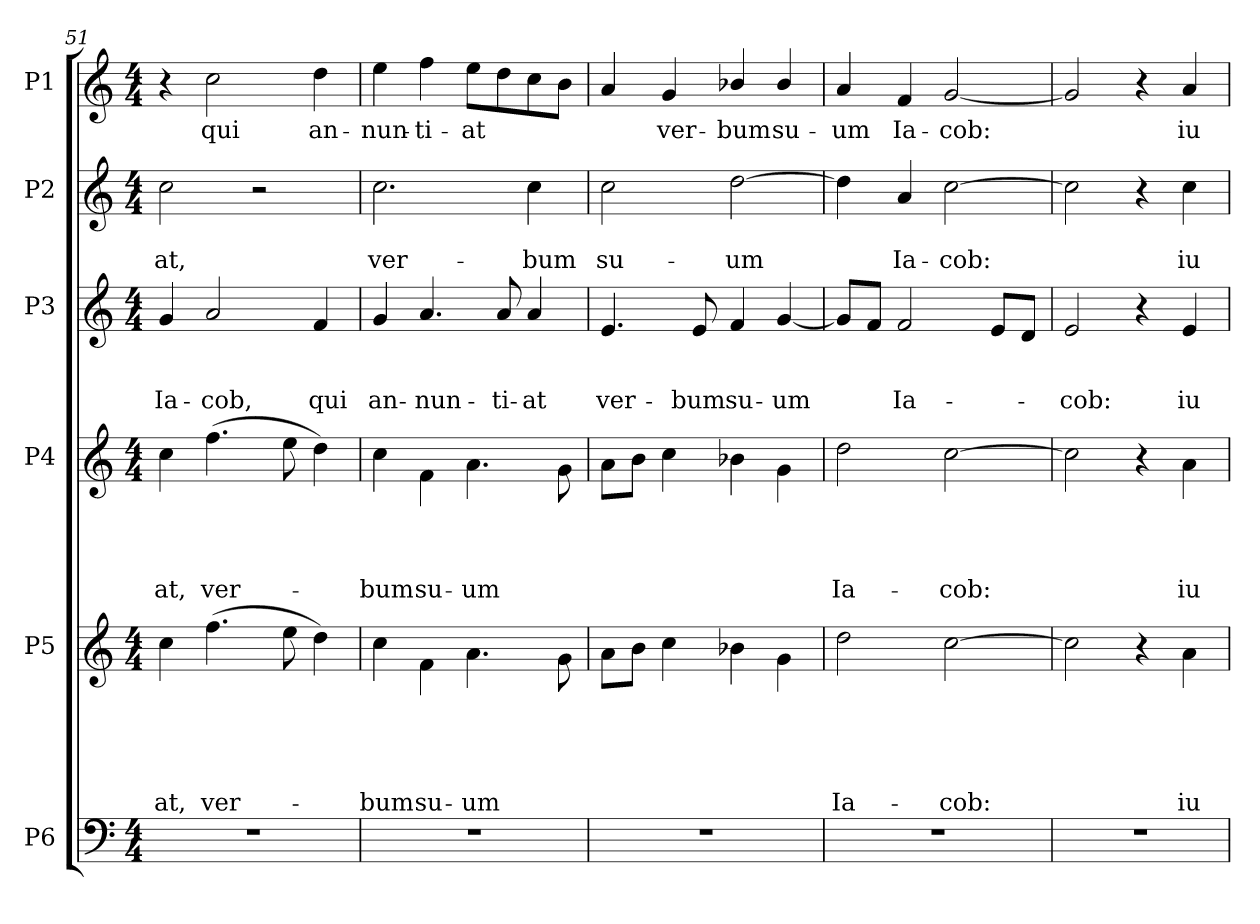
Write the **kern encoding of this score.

**kern	**kern	**text	**text	**text	**text	**text	**kern	**text	**text	**text	**text	**kern	**text	**text	**text	**kern	**text	**text	**kern	**text
*part6	*part5	*part5	*part5	*part5	*part5	*part5	*part4	*part4	*part4	*part4	*part4	*part3	*part3	*part3	*part3	*part2	*part2	*part2	*part1	*part1
*staff6	*staff5	*staff5	*staff5	*staff5	*staff5	*staff5	*staff4	*staff4	*staff4	*staff4	*staff4	*staff3	*staff3	*staff3	*staff3	*staff2	*staff2	*staff2	*staff1	*staff1
*I"P6	*I"P5	*	*	*	*	*	*I"P4	*	*	*	*	*I"P3	*	*	*	*I"P2	*	*	*I"P1	*
*clefF4	*clefG2	*	*	*	*	*	*clefG2	*	*	*	*	*clefG2	*	*	*	*clefG2	*	*	*clefG2	*
*	*ITrd7c12	*	*	*	*	*	*ITrd7c12	*	*	*	*	*	*	*	*	*	*	*	*	*
*k[]	*k[]	*	*	*	*	*	*k[]	*	*	*	*	*k[]	*	*	*	*k[]	*	*	*k[]	*
*C:	*C:	*	*	*	*	*	*C:	*	*	*	*	*C:	*	*	*	*C:	*	*	*C:	*
*M4/4	*M4/4	*	*	*	*	*	*M4/4	*	*	*	*	*M4/4	*	*	*	*M4/4	*	*	*M4/4	*
=51	=51	=51	=51	=51	=51	=51	=51	=51	=51	=51	=51	=51	=51	=51	=51	=51	=51	=51	=51	=51
!	!	!	!	!	!	!LO:LY:b	!	!	!	!	!LO:LY:b	!	!	!	!LO:LY:b	!	!	!LO:LY:b	!	!
1r	4c\	.	.	.	.	-at,	4c\	.	.	.	-at,	4g/	.	.	Ia-	2cc\	.	-at,	4r	.
!	!	!	!	!	!	!LO:LY:b	!	!	!	!	!LO:LY:b	!	!	!	!LO:LY:b	!	!	!	!	!LO:LY:b
.	(>4.f\	.	.	.	.	ver-	(>4.f\	.	.	.	ver-	2a/	.	.	-cob,	.	.	.	2cc\	qui
.	.	.	.	.	.	.	.	.	.	.	.	.	.	.	.	2r	.	.	.	.
.	8e\	.	.	.	.	.	8e\	.	.	.	.	.	.	.	.	.	.	.	.	.
!	!	!	!	!	!	!	!	!	!	!	!	!	!	!	!LO:LY:b	!	!	!	!	!LO:LY:b
.	4d\)	.	.	.	.	.	4d\)	.	.	.	.	4f/	.	.	qui	.	.	.	4dd\	an-
=52	=52	=52	=52	=52	=52	=52	=52	=52	=52	=52	=52	=52	=52	=52	=52	=52	=52	=52	=52	=52
!	!	!	!	!	!	!LO:LY:b	!	!	!	!	!LO:LY:b	!	!	!	!LO:LY:b	!	!	!LO:LY:b	!	!LO:LY:b
1r	4c\	.	.	.	.	-bum	4c\	.	.	.	-bum	4g/	.	.	an-	2.cc\	.	ver-	4ee\	-nun-
!	!	!	!	!	!	!LO:LY:b	!	!	!	!	!LO:LY:b	!	!	!	!LO:LY:b	!	!	!	!	!LO:LY:b
.	4F\	.	.	.	.	su-	4F\	.	.	.	su-	4.a/	.	.	-nun-	.	.	.	4ff\	-ti-
!	!	!	!	!	!	!LO:LY:b	!	!	!	!	!LO:LY:b	!	!	!	!	!	!	!	!	!LO:LY:b
.	4.A\	.	.	.	.	-um	4.A\	.	.	.	-um	.	.	.	.	.	.	.	8ee\L	-at
!	!	!	!	!	!	!	!	!	!	!	!	!	!	!	!LO:LY:b	!	!	!	!	!
.	.	.	.	.	.	.	.	.	.	.	.	8a/	.	.	-ti-	.	.	.	8dd\	.
!	!	!	!	!	!	!	!	!	!	!	!	!	!	!	!LO:LY:b	!	!	!LO:LY:b	!	!
.	.	.	.	.	.	.	.	.	.	.	.	4a/	.	.	-at	4cc\	.	-bum	8cc\	.
.	8G\	.	.	.	.	.	8G\	.	.	.	.	.	.	.	.	.	.	.	8b\J	.
=53	=53	=53	=53	=53	=53	=53	=53	=53	=53	=53	=53	=53	=53	=53	=53	=53	=53	=53	=53	=53
!	!	!	!	!	!	!	!	!	!	!	!	!	!	!	!LO:LY:b	!	!	!LO:LY:b	!	!
1r	8A\L	.	.	.	.	.	8A\L	.	.	.	.	4.e/	.	.	ver-	2cc\	.	su-	4a/	.
.	8B\J	.	.	.	.	.	8B\J	.	.	.	.	.	.	.	.	.	.	.	.	.
!	!	!	!	!	!	!	!	!	!	!	!	!	!	!	!	!	!	!	!	!LO:LY:b
.	4c\	.	.	.	.	.	4c\	.	.	.	.	.	.	.	.	.	.	.	4g/	ver-
!	!	!	!	!	!	!	!	!	!	!	!	!	!	!	!LO:LY:b	!	!	!	!	!
.	.	.	.	.	.	.	.	.	.	.	.	8e/	.	.	-bum	.	.	.	.	.
!	!	!	!	!	!	!	!	!	!	!	!	!	!	!	!LO:LY:b	!	!	!LO:LY:b	!	!LO:LY:b
.	4B-X\	.	.	.	.	.	4B-X\	.	.	.	.	4f/	.	.	su-	[>2dd\	.	-um	4b-X/	-bum
!	!	!	!	!	!	!	!	!	!	!	!	!	!	!	!LO:LY:b	!	!	!	!	!LO:LY:b
.	4G\	.	.	.	.	.	4G\	.	.	.	.	[<4g/	.	.	-um	.	.	.	4b-/	su-
!!LO:LB:g=z
=54	=54	=54	=54	=54	=54	=54	=54	=54	=54	=54	=54	=54	=54	=54	=54	=54	=54	=54	=54	=54
!	!	!	!	!	!	!LO:LY:b	!	!	!	!	!LO:LY:b	!	!	!	!	!	!	!	!	!LO:LY:b
1r	2d\	.	.	.	.	Ia-	2d\	.	.	.	Ia-	8g/L]	.	.	.	4dd\]	.	.	4a/	-um
.	.	.	.	.	.	.	.	.	.	.	.	8f/J	.	.	.	.	.	.	.	.
!	!	!	!	!	!	!	!	!	!	!	!	!	!	!	!LO:LY:b	!	!	!LO:LY:b	!	!LO:LY:b
.	.	.	.	.	.	.	.	.	.	.	.	2f/	.	.	Ia-	4a/	.	Ia-	4f/	Ia-
!	!	!	!	!	!	!LO:LY:b	!	!	!	!	!LO:LY:b	!	!	!	!	!	!	!LO:LY:b	!	!LO:LY:b
.	[>2c\	.	.	.	.	-cob:	[>2c\	.	.	.	-cob:	.	.	.	.	[>2cc\	.	-cob:	[<2g/	-cob:
.	.	.	.	.	.	.	.	.	.	.	.	8e/L	.	.	.	.	.	.	.	.
.	.	.	.	.	.	.	.	.	.	.	.	8d/J	.	.	.	.	.	.	.	.
=55	=55	=55	=55	=55	=55	=55	=55	=55	=55	=55	=55	=55	=55	=55	=55	=55	=55	=55	=55	=55
!	!	!	!	!	!	!	!	!	!	!	!	!	!	!	!LO:LY:b	!	!	!	!	!
1r	2c\]	.	.	.	.	.	2c\]	.	.	.	.	2e/	.	.	-cob:	2cc\]	.	.	2g/]	.
.	4r	.	.	.	.	.	4r	.	.	.	.	4r	.	.	.	4r	.	.	4r	.
!	!	!	!	!	!	!LO:LY:b	!	!	!	!	!LO:LY:b	!	!	!	!LO:LY:b	!	!	!LO:LY:b	!	!LO:LY:b
.	4A\	.	.	.	.	iu-	4A\	.	.	.	iu-	4e/	.	.	iu-	4cc\	.	iu-	4a/	iu-
=	=	=	=	=	=	=	=	=	=	=	=	=	=	=	=	=	=	=	=	=
*-	*-	*-	*-	*-	*-	*-	*-	*-	*-	*-	*-	*-	*-	*-	*-	*-	*-	*-	*-	*-
